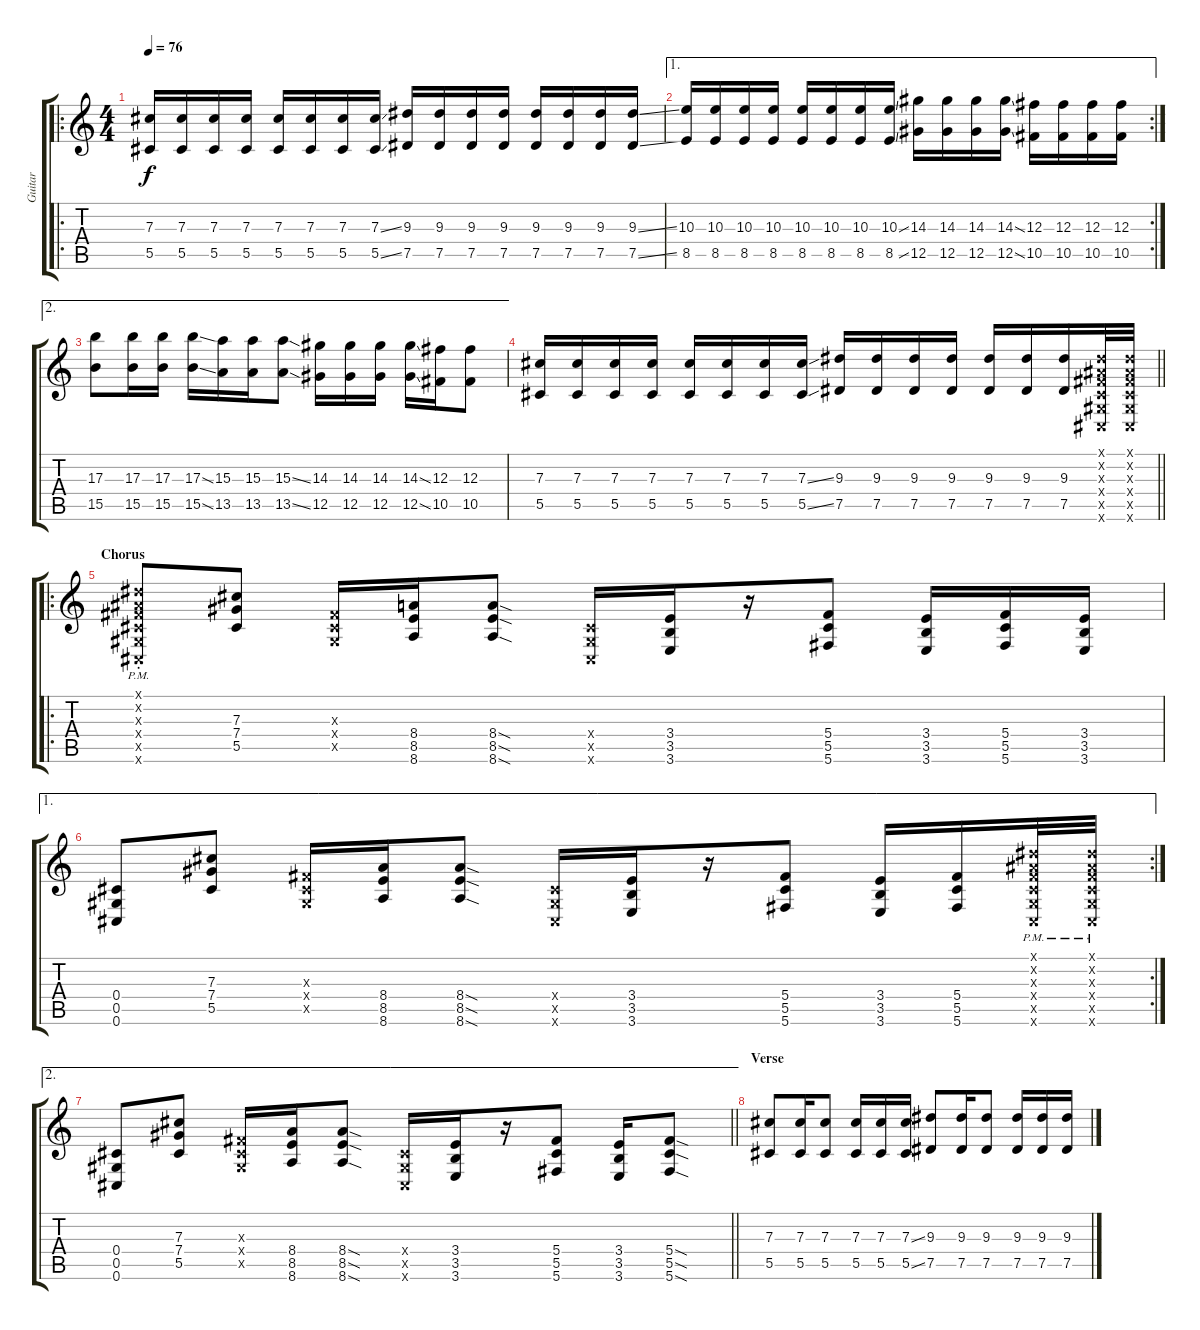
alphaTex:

\track ("Guitar" "Guitar") {instrument distortionguitar}
\staff {score tabs}
\tuning (Eb4 Bb3 Gb3 Db3 Ab2 Db2) {hide}
\ro
\ts (4 4)
\tempo 76
\clef g2
\ks c
(7.3 5.5).16{txt "" dy f} (7.3 5.5).16 (7.3 5.5).16 (7.3 5.5).16 (7.3 5.5).16 (7.3 5.5).16 (7.3 5.5).16 (7.3{ss} 5.5{ss}).16 (9.3 7.5).16 (9.3 7.5).16 (9.3 7.5).16 (9.3 7.5).16 (9.3 7.5).16 (9.3 7.5).16 (9.3 7.5).16 (9.3{ss} 7.5{ss}).16 |
\ae 1
\rc 2
(10.3 8.5).16 (10.3 8.5).16 (10.3 8.5).16 (10.3 8.5).16 (10.3 8.5).16 (10.3 8.5).16 (10.3 8.5).16 (10.3{ss} 8.5{ss}).16 (14.3 12.5).16 (14.3 12.5).16 (14.3 12.5).16 (14.3{ss} 12.5{ss}).16 (12.3 10.5).16 (12.3 10.5).16 (12.3 10.5).16 (12.3 10.5).16 |
\ae 2
(17.3 15.5).8 (17.3 15.5).16 (17.3 15.5).16 (17.3{ss} 15.5{ss}).16 (15.3 13.5).16 (15.3 13.5).16 (15.3{ss} 13.5{ss}).8 (14.3 12.5).16 (14.3 12.5).16 (14.3 12.5).16 (14.3{ss} 12.5{ss}).16 (12.3 10.5).16 (12.3 10.5).8 |
\barLineRight lightlight
(7.3 5.5).16 (7.3 5.5).16 (7.3 5.5).16 (7.3 5.5).16 (7.3 5.5).16 (7.3 5.5).16 (7.3 5.5).16 (7.3{ss} 5.5{ss}).16 (9.3 7.5).16 (9.3 7.5).16 (9.3 7.5).16 (9.3 7.5).16 (9.3 7.5).16 (9.3 7.5).16 (9.3 7.5).16 (0.1{x} 0.2{x} 0.3{x} 0.4{x} 0.5{x} 0.6{x}).32 (0.1{x} 0.2{x} 0.3{x} 0.4{x} 0.5{x} 0.6{x}).32 |
\ro
\section ("" "Chorus")
(0.1{x} 0.2{x} 0.3{x} 0.4{x} 0.5{pm st x} 0.6{pm st x}).8 (7.3 7.4 5.5).8 (0.3{x} 0.4{x} 0.5{x}).16 (8.4 8.5 8.6).16 (8.4{sod} 8.5{sod} 8.6{sod}).8 (0.4{x} 0.5{x} 0.6{x}).16 (3.4 3.5 3.6).16 r.16 (5.4 5.5 5.6).8 (3.4 3.5 3.6).16 (5.4 5.5 5.6).16 (3.4 3.5 3.6).16 |
\ae 1
\rc 2
(0.4 0.5 0.6).8 (7.3 7.4 5.5).8 (0.3{x} 0.4{x} 0.5{x}).16 (8.4 8.5 8.6).16 (8.4{sod} 8.5{sod} 8.6{sod}).8 (0.4{x} 0.5{x} 0.6{x}).16 (3.4 3.5 3.6).16 r.16 (5.4 5.5 5.6).8 (3.4 3.5 3.6).16 (5.4 5.5 5.6).16 (0.1{x} 0.2{x} 0.3{x} 0.4{x} 0.5{pm x} 0.6{x}).32 (0.1{x} 0.2{x} 0.3{x} 0.4{x} 0.5{pm x} 0.6{pm x}).32 |
\ae 2
\barLineRight lightlight
(0.4 0.5 0.6).8 (7.3 7.4 5.5).8 (0.3{x} 0.4{x} 0.5{x}).16 (8.4 8.5 8.6).16 (8.4{sod} 8.5{sod} 8.6{sod}).8 (0.4{x} 0.5{x} 0.6{x}).16 (3.4 3.5 3.6).16 r.16 (5.4 5.5 5.6).8 (3.4 3.5 3.6).16 (5.4{sod} 5.5{sod} 5.6{sod}).8 |
\section ("" "Verse")
(7.3 5.5).8 (7.3 5.5).16 (7.3 5.5).8 (7.3 5.5).16 (7.3 5.5).16 (7.3{ss} 5.5{ss}).16 (9.3 7.5).8 (9.3 7.5).16 (9.3 7.5).8 (9.3 7.5).16 (9.3 7.5).16 (9.3{ss} 7.5{ss}).16
